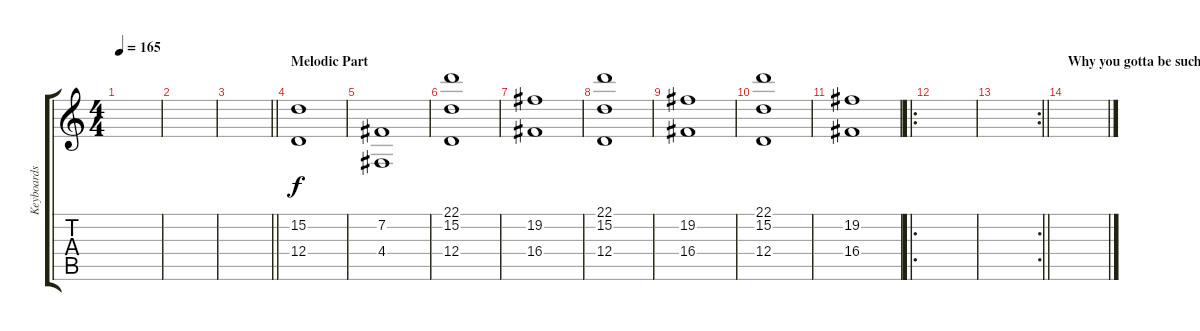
\track ("Keyboards Guy" "Keyboards ") {instrument stringensemble1}
\staff {score tabs}
\tuning (E4 B3 G3 D3 A2 D2) {hide}
\ts (4 4)
\tempo 165
\clef g2
\ks c
|
|
\barLineRight lightlight
|
\section ("" "Melodic Part")
(15.2 12.4).1 |
(7.2 4.4).1 |
(22.1 15.2 12.4).1 |
(19.2 16.4).1 |
(22.1 15.2 12.4).1 |
(19.2 16.4).1 |
(22.1 15.2 12.4).1 |
(19.2 16.4).1 |
\ro
|
\rc 2
\barLineRight lightlight
|
\section ("" "Why you gotta be such a stupid bastard?")
